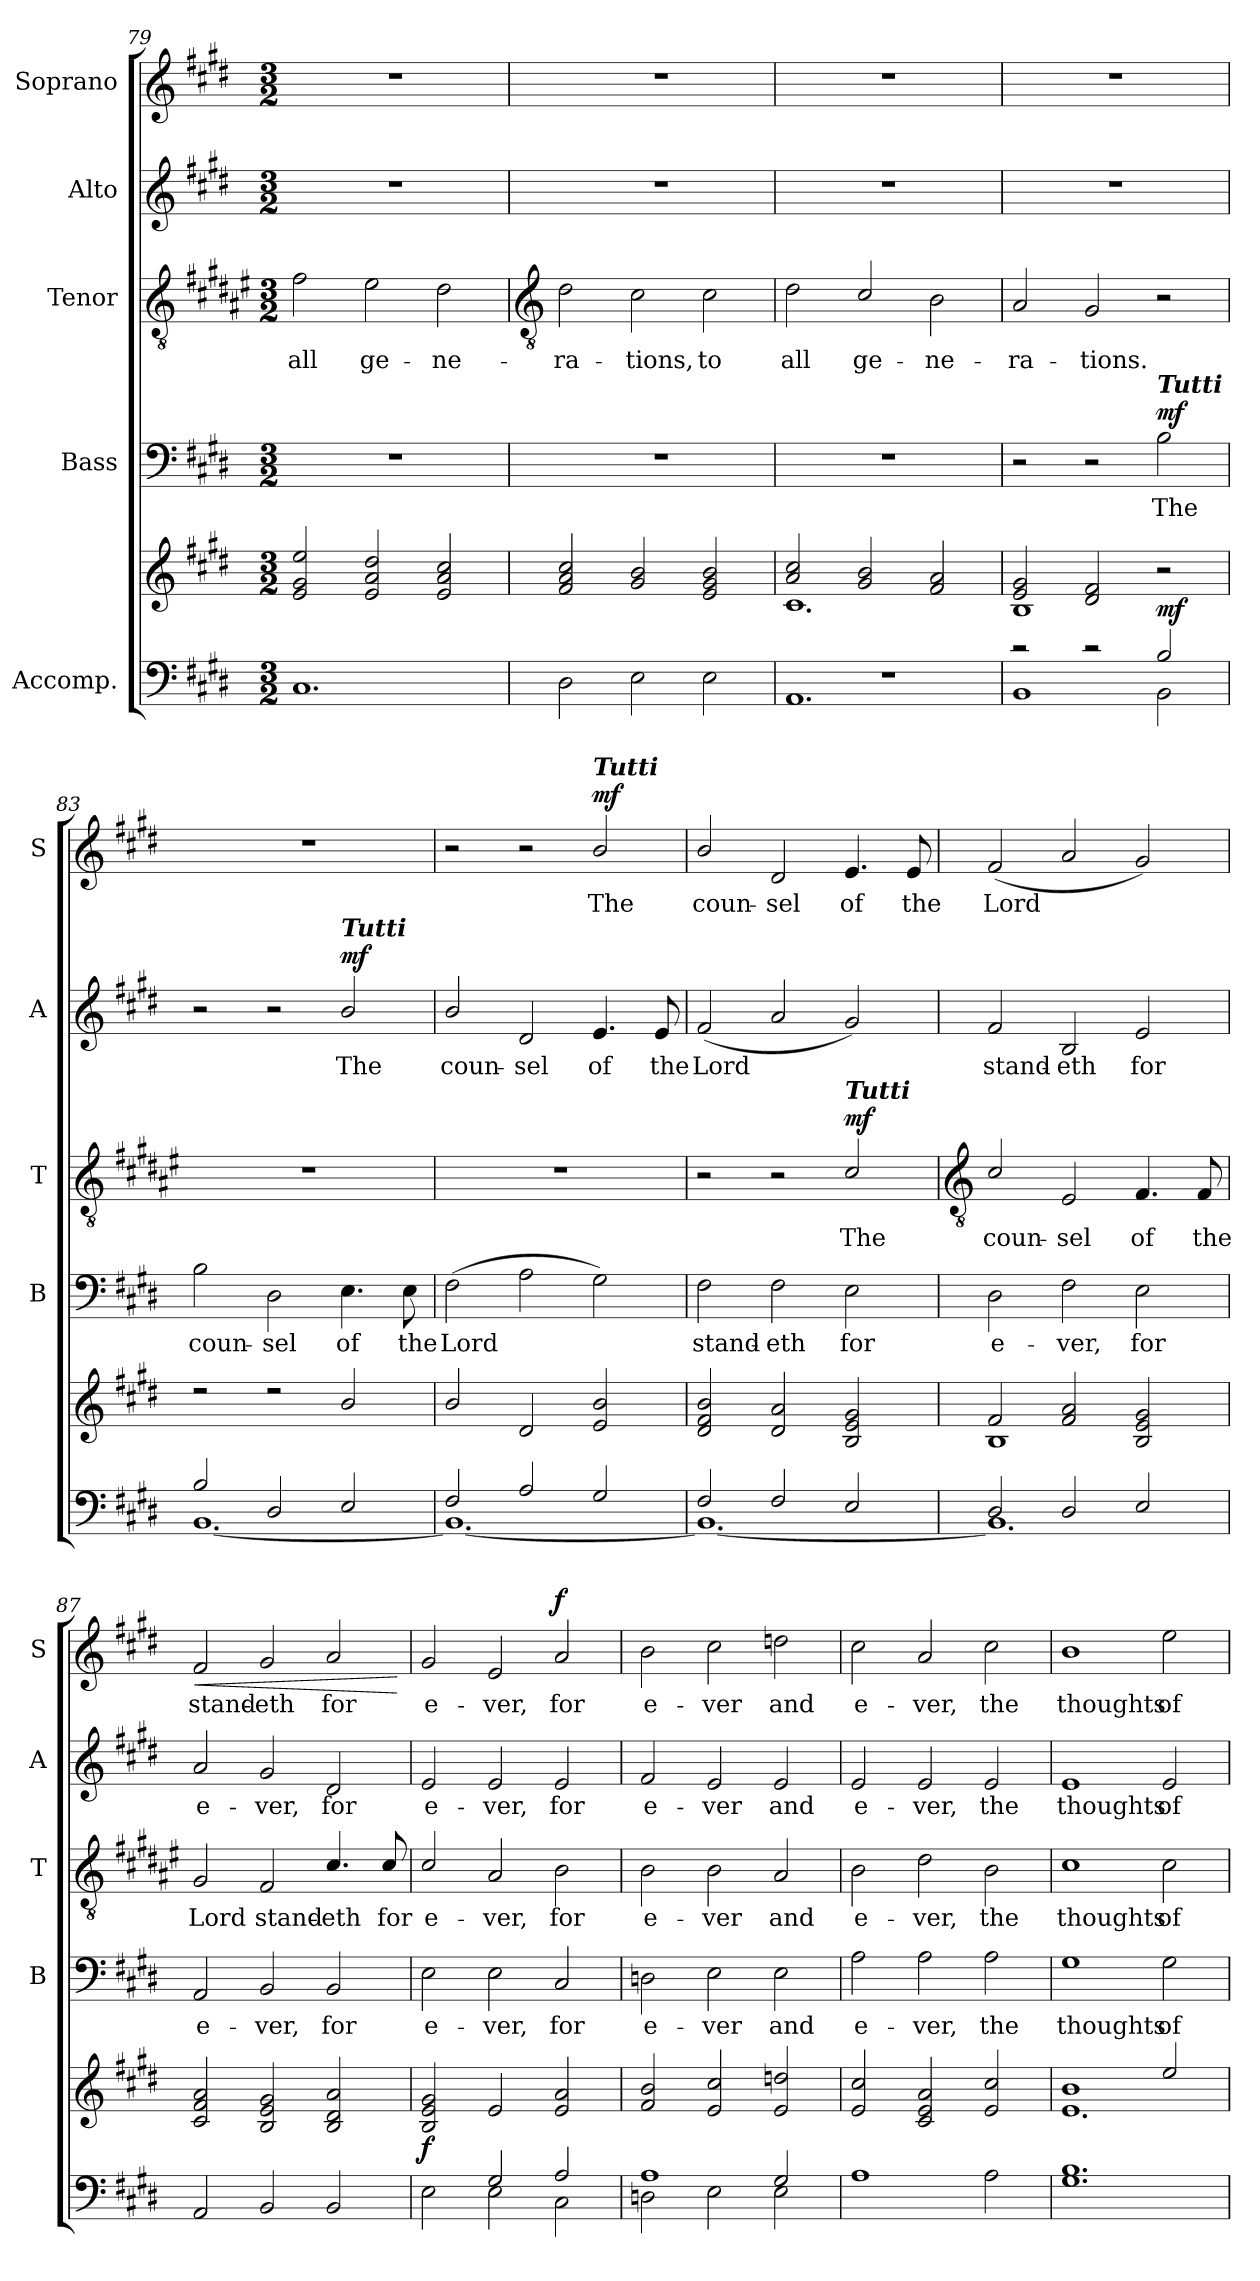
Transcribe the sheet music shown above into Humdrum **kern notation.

**kern	**kern	**dynam	**kern	**text	**dynam	**kern	**text	**dynam	**kern	**text	**dynam	**kern	**text	**dynam
*part5	*part5	*part5	*part4	*part4	*part4	*part3	*part3	*part3	*part2	*part2	*part2	*part1	*part1	*part1
*staff6	*staff5	*staff5/6	*staff4	*staff4	*staff4	*staff3	*staff3	*staff3	*staff2	*staff2	*staff2	*staff1	*staff1	*staff1
*I"Accomp.	*	*	*I"Bass	*	*	*I"Tenor	*	*	*I"Alto	*	*	*I"Soprano	*	*
*	*	*	*I'B	*	*	*I'T	*	*	*I'A	*	*	*I'S	*	*
*clefF4	*clefG2	*	*clefF4	*	*	*clefGv2	*	*	*clefG2	*	*	*clefG2	*	*
*	*	*	*	*	*	*ITrd1c2	*	*	*	*	*	*	*	*
*k[f#c#g#d#]	*k[f#c#g#d#]	*	*k[f#c#g#d#]	*	*	*k[f#c#g#d#]	*	*	*k[f#c#g#d#]	*	*	*k[f#c#g#d#]	*	*
*E:	*E:	*	*E:	*	*	*E:	*	*	*E:	*	*	*E:	*	*
*M3/2	*M3/2	*	*M3/2	*	*	*M3/2	*	*	*M3/2	*	*	*M3/2	*	*
=79	=79	=79	=79	=79	=79	=79	=79	=79	=79	=79	=79	=79	=79	=79
*	*^	*	*	*	*	*	*	*	*	*	*	*	*	*
!LO:N:vis=1	!	!LO:N:vis=1	!	!LO:N:vis=1	!	!	!	!LO:LY:b	!	!LO:N:vis=1	!	!	!LO:N:vis=1	!	!
*^	*	*	*	*	*	*	*	*	*	*	*	*	*	*	*
1.ryy	1.C#\	2e/ 2g#/ 2ee/	1.ryy	.	1.r	.	.	2e	all	.	1.r	.	.	1.r	.	.
!	!	!	!	!	!	!	!	!	!LO:LY:b	!	!	!	!	!	!	!
.	.	2e/ 2a/ 2dd#/	.	.	.	.	.	2d#	ge-	.	.	.	.	.	.	.
!	!	!	!	!	!	!	!	!	!LO:LY:b	!	!	!	!	!	!	!
.	.	2e/ 2a/ 2cc#/	.	.	.	.	.	2c#	-ne-	.	.	.	.	.	.	.
!!LO:LB:g=z
=80	=80	=80	=80	=80	=80	=80	=80	=80	=80	=80	=80	=80	=80	=80	=80	=80
*	*	*	*	*	*	*	*	*clefGv2	*	*	*	*	*	*	*	*
!LO:N:vis=1	!	!	!LO:N:vis=1	!	!LO:N:vis=1	!	!	!	!LO:LY:b	!	!LO:N:vis=1	!	!	!LO:N:vis=1	!	!
1.ryy	2D#\	2f#/ 2a/ 2cc#/	1.ryy	.	1.r	.	.	2c#	-ra-	.	1.r	.	.	1.r	.	.
!	!	!	!	!	!	!	!	!	!LO:LY:b	!	!	!	!	!	!	!
.	2E\	2g#/ 2b/	.	.	.	.	.	2B	-tions,	.	.	.	.	.	.	.
!	!	!	!	!	!	!	!	!	!LO:LY:b	!	!	!	!	!	!	!
.	2E\	2e/ 2g#/ 2b/	.	.	.	.	.	2B	to	.	.	.	.	.	.	.
=81	=81	=81	=81	=81	=81	=81	=81	=81	=81	=81	=81	=81	=81	=81	=81	=81
!LO:N:vis=1	!	!	!	!	!LO:N:vis=1	!	!	!	!LO:LY:b	!	!LO:N:vis=1	!	!	!LO:N:vis=1	!	!
1.r	1.AA\	2a/ 2cc#/	1.c#\	.	1.r	.	.	2c#	all	.	1.r	.	.	1.r	.	.
!	!	!	!	!	!	!	!	!	!LO:LY:b	!	!	!	!	!	!	!
.	.	2g#/ 2b/	.	.	.	.	.	2B/	ge-	.	.	.	.	.	.	.
!	!	!	!	!	!	!	!	!	!LO:LY:b	!	!	!	!	!	!	!
.	.	2f#/ 2a/	.	.	.	.	.	2A	-ne-	.	.	.	.	.	.	.
=82	=82	=82	=82	=82	=82	=82	=82	=82	=82	=82	=82	=82	=82	=82	=82	=82
!	!	!	!	!	!	!	!	!	!LO:LY:b	!	!LO:N:vis=1	!	!	!LO:N:vis=1	!	!
2r	1BB\	2e/ 2g#/	1B\	.	2r	.	.	2G#	-ra-	.	1.r	.	.	1.r	.	.
!	!	!	!	!	!	!	!	!	!LO:LY:b	!	!	!	!	!	!	!
2r	.	2d#/ 2f#/	.	.	2r	.	.	2F#	-tions.	.	.	.	.	.	.	.
!	!	!	!	!	!LO:TX:a:Bi:t=Tutti	!	!	!	!	!	!	!	!	!	!	!
!	!	!	!	!LO:DY:b	!	!LO:LY:b	!LO:DY:b	!	!	!	!	!	!	!	!	!
2B/	2BB\	2r	2ryy	mf	2B	The	mf	2r	.	.	.	.	.	.	.	.
=83	=83	=83	=83	=83	=83	=83	=83	=83	=83	=83	=83	=83	=83	=83	=83	=83
!	!	!	!LO:N:vis=1	!	!	!LO:LY:b	!	!LO:N:vis=1	!	!	!	!	!	!LO:N:vis=1	!	!
2B/	[1.BB\	2r	1.ryy	.	2B	coun-	.	1.r	.	.	2r	.	.	1.r	.	.
!	!	!	!	!	!	!LO:LY:b	!	!	!	!	!	!	!	!	!	!
2D#/	.	2r	.	.	2D#	-sel	.	.	.	.	2r	.	.	.	.	.
!	!	!	!	!	!	!	!	!	!	!	!LO:TX:a:Bi:t=Tutti	!	!	!	!	!
!	!	!	!	!	!	!LO:LY:b	!	!	!	!	!	!LO:LY:b	!LO:DY:b	!	!	!
2E/	.	2b/	.	.	4.E	of	.	.	.	.	2b/	The	mf	.	.	.
!	!	!	!	!	!	!LO:LY:b	!	!	!	!	!	!	!	!	!	!
.	.	.	.	.	8E	the	.	.	.	.	.	.	.	.	.	.
=84	=84	=84	=84	=84	=84	=84	=84	=84	=84	=84	=84	=84	=84	=84	=84	=84
!	!	!	!LO:N:vis=1	!	!	!LO:LY:b	!	!LO:N:vis=1	!	!	!	!LO:LY:b	!	!	!	!
2F#/	1.BB\_	2b/	1.ryy	.	(>2F#	Lord	.	1.r	.	.	2b/	coun-	.	2r	.	.
!	!	!	!	!	!	!	!	!	!	!	!	!LO:LY:b	!	!	!	!
2A/	.	2d#/	.	.	2A	.	.	.	.	.	2d#	-sel	.	2r	.	.
!	!	!	!	!	!	!	!	!	!	!	!	!	!	!LO:TX:a:Bi:t=Tutti	!	!
!	!	!	!	!	!	!	!	!	!	!	!	!LO:LY:b	!	!	!LO:LY:b	!LO:DY:b
2G#/	.	2e/ 2b/	.	.	2G#)	.	.	.	.	.	4.e	of	.	2b/	The	mf
!	!	!	!	!	!	!	!	!	!	!	!	!LO:LY:b	!	!	!	!
.	.	.	.	.	.	.	.	.	.	.	8e	the	.	.	.	.
=85	=85	=85	=85	=85	=85	=85	=85	=85	=85	=85	=85	=85	=85	=85	=85	=85
!	!	!	!LO:N:vis=1	!	!	!LO:LY:b	!	!	!	!	!	!LO:LY:b	!	!	!LO:LY:b	!
2F#/	1.BB\_	2d#/ 2f#/ 2b/	1.ryy	.	2F#	stand-	.	2r	.	.	(<2f#	Lord	.	2b/	coun-	.
!	!	!	!	!	!	!LO:LY:b	!	!	!	!	!	!	!	!	!LO:LY:b	!
2F#/	.	2d#/ 2a/	.	.	2F#	-eth	.	2r	.	.	2a	.	.	2d#	-sel	.
!	!	!	!	!	!	!	!	!LO:TX:a:Bi:t=Tutti	!	!	!	!	!	!	!	!
!	!	!	!	!	!	!LO:LY:b	!	!	!LO:LY:b	!LO:DY:b	!	!	!	!	!LO:LY:b	!
2E/	.	2B/ 2e/ 2g#/	.	.	2E	for	.	2B/	The	mf	2g#)	.	.	4.e	of	.
!	!	!	!	!	!	!	!	!	!	!	!	!	!	!	!LO:LY:b	!
.	.	.	.	.	.	.	.	.	.	.	.	.	.	8e	the	.
!!LO:LB:g=z
=86	=86	=86	=86	=86	=86	=86	=86	=86	=86	=86	=86	=86	=86	=86	=86	=86
*	*	*	*	*	*	*	*	*clefGv2	*	*	*	*	*	*	*	*
!	!	!	!	!	!	!LO:LY:b	!	!	!LO:LY:b	!	!	!LO:LY:b	!	!	!LO:LY:b	!
2D#/	1.BB\]	2f#/	1B\	.	2D#	e-	.	2B/	coun-	.	2f#	stand-	.	(<2f#	Lord	.
!	!	!	!	!	!	!LO:LY:b	!	!	!LO:LY:b	!	!	!LO:LY:b	!	!	!	!
2D#/	.	2f#/ 2a/	.	.	2F#	-ver,	.	2D#	-sel	.	2B	-eth	.	2a	.	.
!	!	!	!	!	!	!LO:LY:b	!	!	!LO:LY:b	!	!	!LO:LY:b	!	!	!	!
2E/	.	2B/ 2e/ 2g#/	2ryy	.	2E	for	.	4.E	of	.	2e	for	.	2g#)	.	.
!	!	!	!	!	!	!	!	!	!LO:LY:b	!	!	!	!	!	!	!
.	.	.	.	.	.	.	.	8E	the	.	.	.	.	.	.	.
=87	=87	=87	=87	=87	=87	=87	=87	=87	=87	=87	=87	=87	=87	=87	=87	=87
!	!LO:N:vis=1	!	!LO:N:vis=1	!LO:HP:b	!	!LO:LY:b	!	!	!LO:LY:b	!	!	!LO:LY:b	!	!	!LO:LY:b	!LO:HP:b
2AA/	1.ryy	2c#/ 2f#/ 2a/	1.ryy	<	2AA	e-	.	2F#	Lord	.	2a	e-	.	2f#	stand-	<
!	!	!	!	!	!	!LO:LY:b	!	!	!LO:LY:b	!	!	!LO:LY:b	!	!	!LO:LY:b	!
2BB/	.	2B/ 2e/ 2g#/	.	.	2BB	-ver,	.	2E	stand-	.	2g#	-ver,	.	2g#	-eth	.
!	!	!	!	!	!	!LO:LY:b	!	!	!LO:LY:b	!	!	!LO:LY:b	!	!	!LO:LY:b	!
2BB/	.	2B/ 2d#/ 2a/	.	.	2BB	for	.	4.B/	-eth	.	2d#	for	.	2a	for	.
!	!	!	!	!	!	!	!	!	!LO:LY:b	!	!	!	!	!	!	!
.	.	.	.	.	.	.	.	8B/	for	.	.	.	.	.	.	.
*v	*v	*	*	*	*	*	*	*	*	*	*	*	*	*	*	*
*	*v	*v	*	*	*	*	*	*	*	*	*	*	*	*	*
.	.	[	.	.	.	.	.	.	.	.	.	.	.	[
=88	=88	=88	=88	=88	=88	=88	=88	=88	=88	=88	=88	=88	=88	=88
*^	*^	*	*	*	*	*	*	*	*	*	*	*	*	*
!	!	!	!LO:N:vis=1	!LO:DY:b	!	!LO:LY:b	!	!	!LO:LY:b	!	!	!LO:LY:b	!	!	!LO:LY:b	!
2ryy	2E\	2B/ 2e/ 2g#/	1.ryy	f	2E	e-	.	2B/	e-	.	2e	e-	.	2g#	e-	.
!	!	!	!	!	!	!LO:LY:b	!	!	!LO:LY:b	!	!	!LO:LY:b	!	!	!LO:LY:b	!
2G#/	2E\	2e/	.	.	2E	-ver,	.	2G#	-ver,	.	2e	-ver,	.	2e	-ver,	.
!	!	!	!	!	!	!LO:LY:b	!	!	!LO:LY:b	!	!	!LO:LY:b	!	!	!LO:LY:b	!LO:DY:b
2A/	2C#\	2e/ 2a/	.	.	2C#	for	.	2A	for	.	2e	for	.	2a	for	f
=89	=89	=89	=89	=89	=89	=89	=89	=89	=89	=89	=89	=89	=89	=89	=89	=89
!	!	!	!LO:N:vis=1	!	!	!LO:LY:b	!	!	!LO:LY:b	!	!	!LO:LY:b	!	!	!LO:LY:b	!
1A/	2Dn\	2f#/ 2b/	1.ryy	.	2Dn	e-	.	2A	e-	.	2f#	e-	.	2b	e-	.
!	!	!	!	!	!	!LO:LY:b	!	!	!LO:LY:b	!	!	!LO:LY:b	!	!	!LO:LY:b	!
.	2E\	2e/ 2cc#/	.	.	2E	-ver	.	2A	-ver	.	2e	-ver	.	2cc#	-ver	.
!	!	!	!	!	!	!LO:LY:b	!	!	!LO:LY:b	!	!	!LO:LY:b	!	!	!LO:LY:b	!
2G#/	2E\	2e/ 2ddn/	.	.	2E	and	.	2G#	and	.	2e	and	.	2ddn	and	.
=90	=90	=90	=90	=90	=90	=90	=90	=90	=90	=90	=90	=90	=90	=90	=90	=90
!LO:N:vis=1	!	!	!LO:N:vis=1	!	!	!LO:LY:b	!	!	!LO:LY:b	!	!	!LO:LY:b	!	!	!LO:LY:b	!
1.ryy	1A\	2e/ 2cc#/	1.ryy	.	2A	e-	.	2A	e-	.	2e	e-	.	2cc#	e-	.
!	!	!	!	!	!	!LO:LY:b	!	!	!LO:LY:b	!	!	!LO:LY:b	!	!	!LO:LY:b	!
.	.	2c#/ 2e/ 2a/	.	.	2A	-ver,	.	2c#	-ver,	.	2e	-ver,	.	2a	-ver,	.
!	!	!	!	!	!	!LO:LY:b	!	!	!LO:LY:b	!	!	!LO:LY:b	!	!	!LO:LY:b	!
.	2A\	2e/ 2cc#/	.	.	2A	the	.	2A	the	.	2e	the	.	2cc#	the	.
=91	=91	=91	=91	=91	=91	=91	=91	=91	=91	=91	=91	=91	=91	=91	=91	=91
!	!	!	!	!	!	!LO:LY:b	!	!	!LO:LY:b	!	!	!LO:LY:b	!	!	!LO:LY:b	!
1.B/	1.G#\	1b/	1.e\	.	1G#	thoughts	.	1B	thoughts	.	1e	thoughts	.	1b	thoughts	.
!	!	!	!	!	!	!LO:LY:b	!	!	!LO:LY:b	!	!	!LO:LY:b	!	!	!LO:LY:b	!
.	.	2ee/	.	.	2G#	of	.	2B	of	.	2e	of	.	2ee	of	.
*v	*v	*	*	*	*	*	*	*	*	*	*	*	*	*	*	*
*	*v	*v	*	*	*	*	*	*	*	*	*	*	*	*	*
=	=	=	=	=	=	=	=	=	=	=	=	=	=	=
*-	*-	*-	*-	*-	*-	*-	*-	*-	*-	*-	*-	*-	*-	*-
